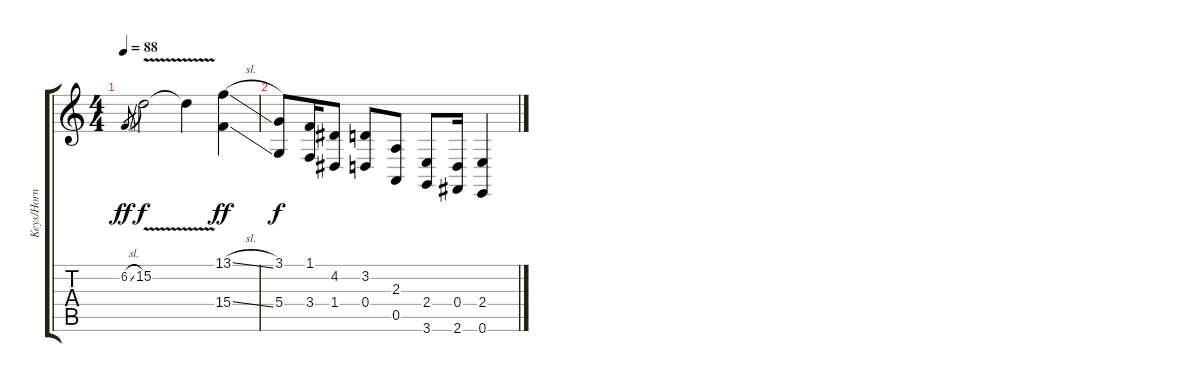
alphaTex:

\track ("Keys/Horn" "Keys/Horn") {instrument englishhorn}
\staff {score tabs}
\tuning (E4 B3 G3 D3 A2 E2) {hide}
\ts (4 4)
\tempo 88
\clef g2
\ks c
6.2{sl}.8{gr dy ff} 15.2{v}.2{dy f volume 1} 15.2{t}.4 (13.1{sl} 15.4{ss}).4{dy ff} |
(3.1 5.4).8{dy f} (1.1 3.4).16 (4.2 1.4).8 (3.2 0.4).8 (2.3 0.5).8 (2.4 3.6).8 (0.4 2.6).16 (2.4 0.6).4
